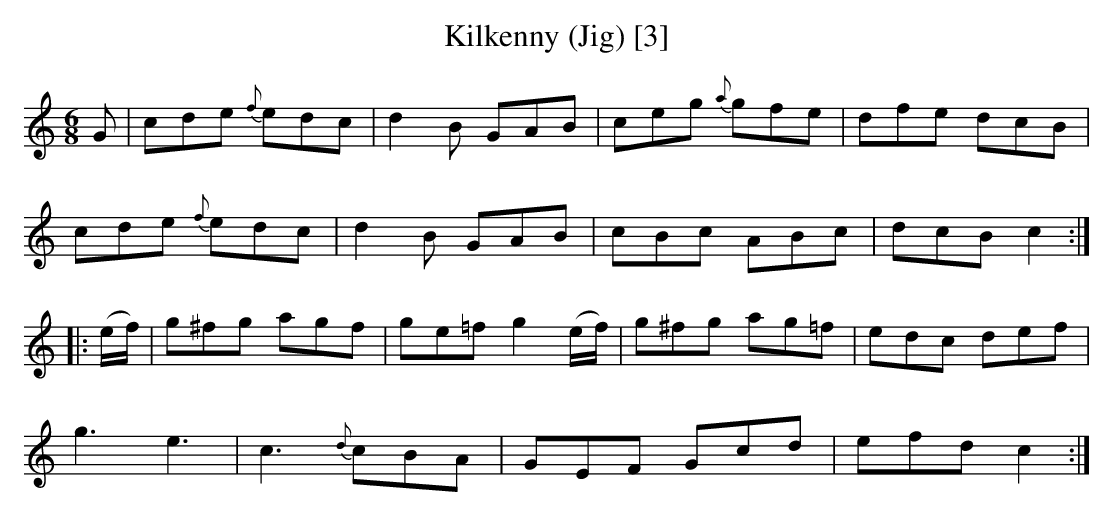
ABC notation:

X:1
T:Kilkenny (Jig) [3]
M:6/8
L:1/8
K:C
G|cde {f}edc|d2B GAB|ceg {a}gfe|dfe dcB|
cde {f}edc|d2B GAB|cBc ABc|dcB c2:|
|:(e/f/)|g^fg agf|ge=f g2 (e/f/)|g^fg ag=f|edc def|
g3 e3|c3 {d}cBA|GEF Gcd|efd c2:|]
